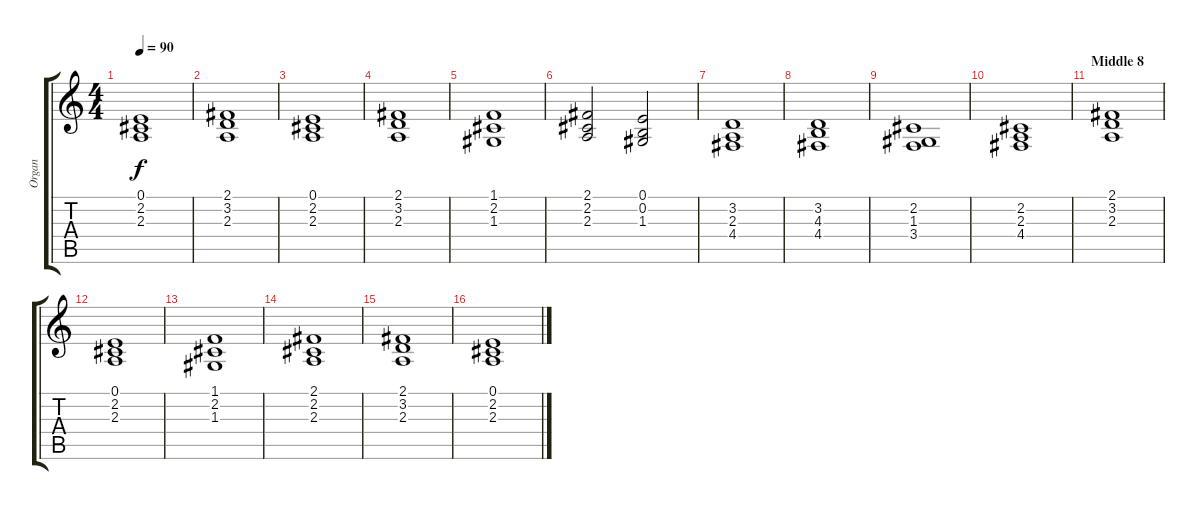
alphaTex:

\track ("Organ" "Organ") {instrument drawbarorgan}
\staff {score tabs}
\tuning (E4 B3 G3 D3 A2 E2) {hide}
\ts (4 4)
\tempo 90
\clef g2
\ks c
(0.1 2.2{t} 2.3{t}).1{dy f} |
(2.1 3.2 2.3).1 |
(0.1 2.2 2.3).1 |
(2.1 3.2 2.3).1 |
(1.1 2.2 1.3).1 |
(2.1 2.2 2.3).2 (0.1 0.2 1.3).2 |
(3.2 2.3 4.4).1 |
(3.2 4.3 4.4).1 |
(2.2 1.3 3.4).1 |
(2.2 2.3 4.4).1 |
\section ("" "Middle 8")
(2.1 3.2 2.3).1 |
(0.1 2.2 2.3).1 |
(1.1 2.2 1.3).1 |
(2.1 2.2 2.3).1 |
(2.1 3.2 2.3).1 |
(0.1 2.2 2.3).1
